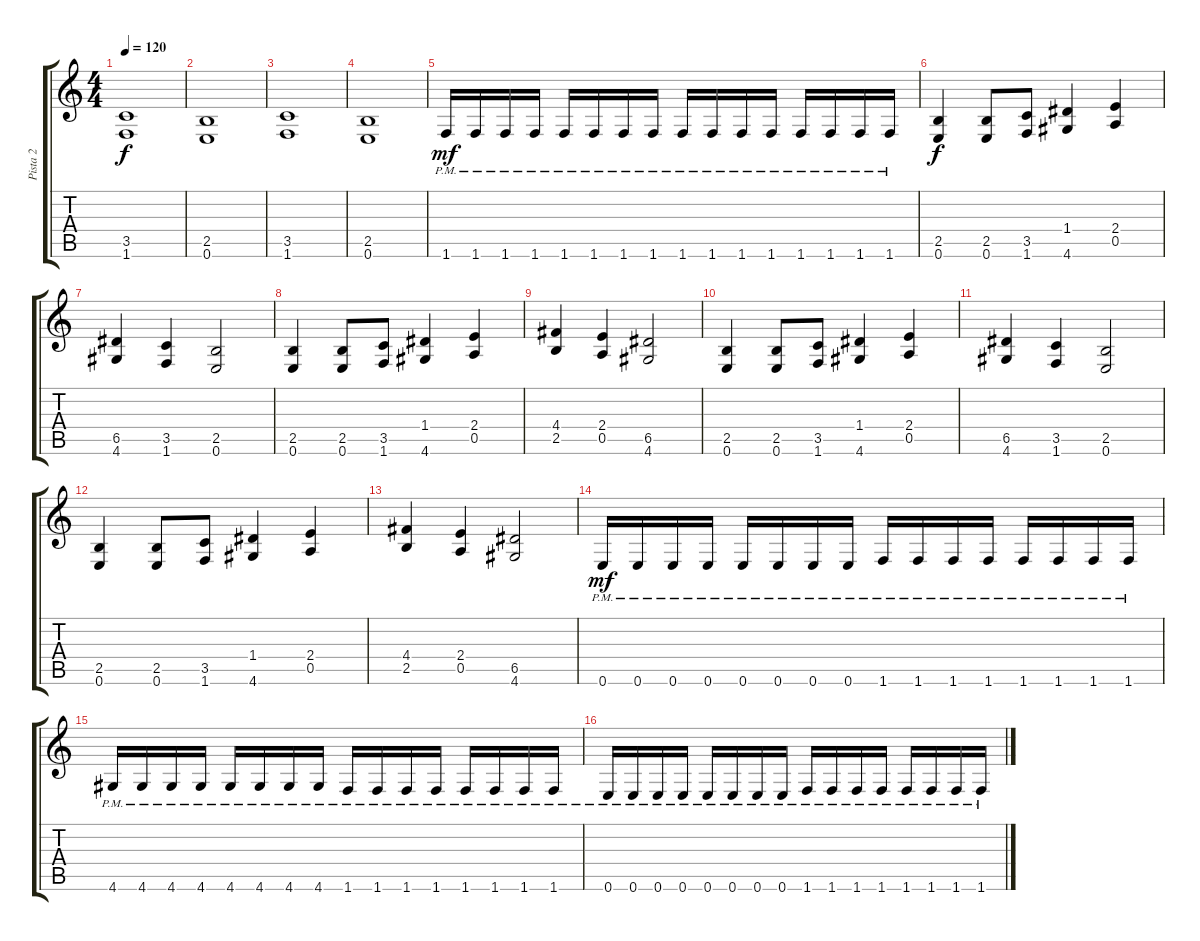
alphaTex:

\track ("Pista 2" "Pista 2") {instrument distortionguitar}
\staff {score tabs}
\tuning (E4 B3 G3 D3 A2 E2) {hide}
\ts (4 4)
\tempo 120
\clef g2
\ks c
(3.5 1.6).1{dy f} |
(2.5 0.6).1 |
(3.5 1.6).1 |
(2.5 0.6).1 |
1.6{pm}.16{dy mf} 1.6{pm}.16 1.6{pm}.16 1.6{pm}.16 1.6{pm}.16 1.6{pm}.16 1.6{pm}.16 1.6{pm}.16 1.6{pm}.16 1.6{pm}.16 1.6{pm}.16 1.6{pm}.16 1.6{pm}.16 1.6{pm}.16 1.6{pm}.16 1.6{pm}.16 |
(2.5 0.6).4{dy f} (2.5 0.6).8 (3.5 1.6).8 (1.4 4.6).4 (2.4 0.5).4 |
(6.5 4.6).4 (3.5 1.6).4 (2.5 0.6).2 |
(2.5 0.6).4 (2.5 0.6).8 (3.5 1.6).8 (1.4 4.6).4 (2.4 0.5).4 |
(4.4 2.5).4 (2.4 0.5).4 (6.5 4.6).2 |
(2.5 0.6).4 (2.5 0.6).8 (3.5 1.6).8 (1.4 4.6).4 (2.4 0.5).4 |
(6.5 4.6).4 (3.5 1.6).4 (2.5 0.6).2 |
(2.5 0.6).4 (2.5 0.6).8 (3.5 1.6).8 (1.4 4.6).4 (2.4 0.5).4 |
(4.4 2.5).4 (2.4 0.5).4 (6.5 4.6).2 |
0.6{pm}.16{dy mf} 0.6{pm}.16 0.6{pm}.16 0.6{pm}.16 0.6{pm}.16 0.6{pm}.16 0.6{pm}.16 0.6{pm}.16 1.6{pm}.16 1.6{pm}.16 1.6{pm}.16 1.6{pm}.16 1.6{pm}.16 1.6{pm}.16 1.6{pm}.16 1.6{pm}.16 |
4.6{pm}.16 4.6{pm}.16 4.6{pm}.16 4.6{pm}.16 4.6{pm}.16 4.6{pm}.16 4.6{pm}.16 4.6{pm}.16 1.6{pm}.16 1.6{pm}.16 1.6{pm}.16 1.6{pm}.16 1.6{pm}.16 1.6{pm}.16 1.6{pm}.16 1.6{pm}.16 |
0.6{pm}.16 0.6{pm}.16 0.6{pm}.16 0.6{pm}.16 0.6{pm}.16 0.6{pm}.16 0.6{pm}.16 0.6{pm}.16 1.6{pm}.16 1.6{pm}.16 1.6{pm}.16 1.6{pm}.16 1.6{pm}.16 1.6{pm}.16 1.6{pm}.16 1.6{pm}.16
